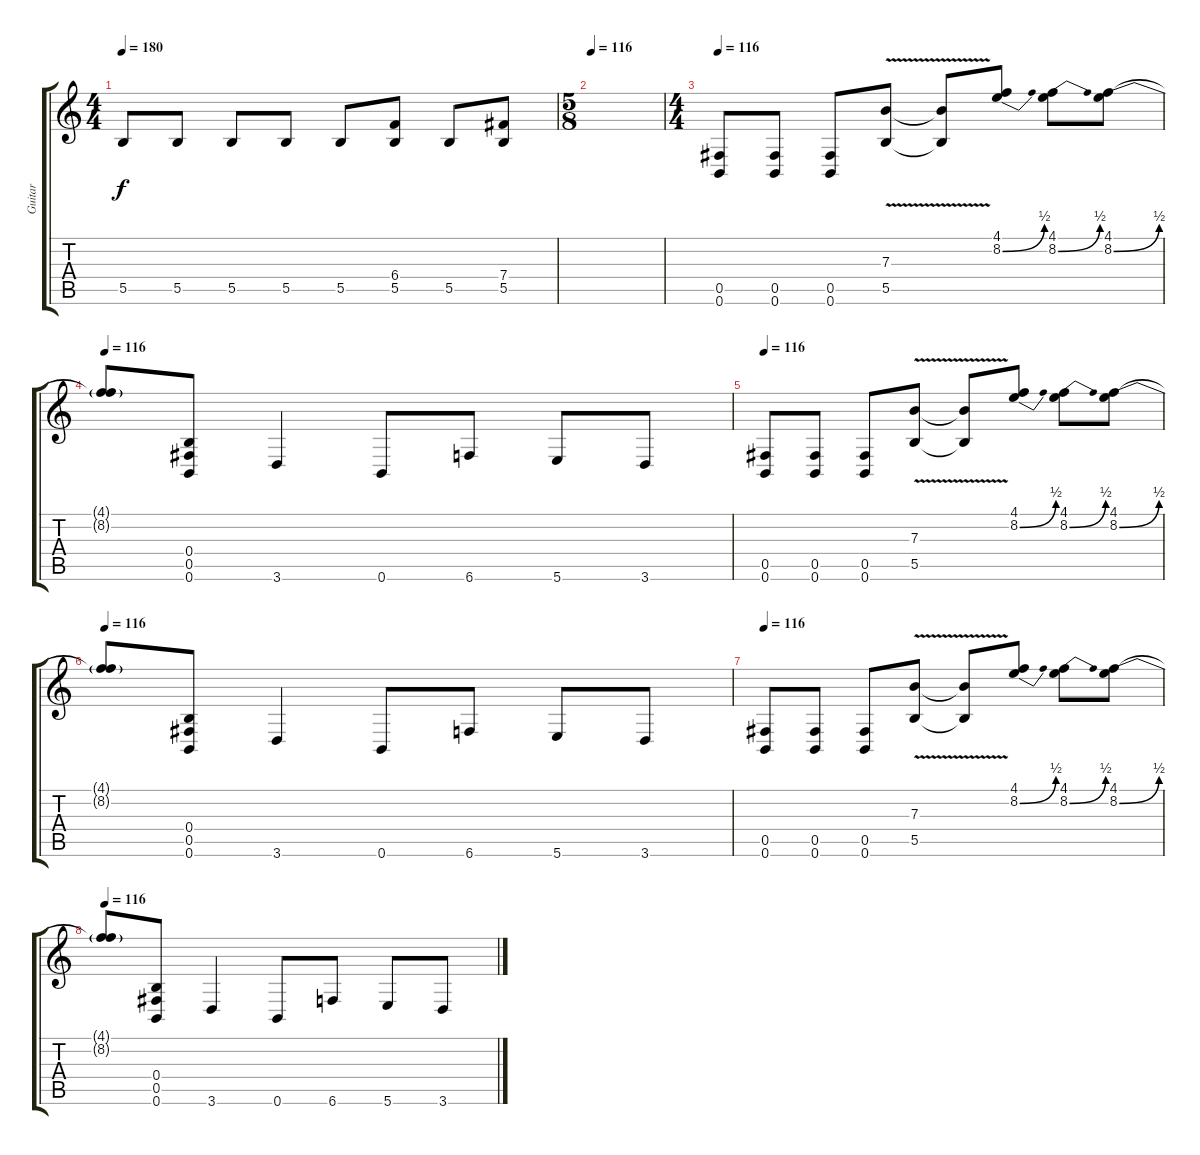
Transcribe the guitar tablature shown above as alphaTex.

\track ("Guitar" "Guitar") {instrument distortionguitar}
\staff {score tabs}
\tuning (Db4 Ab3 E3 B2 Gb2 B1) {hide}
\ts (4 4)
\tempo 180
\clef g2
\ks c
5.5.8{dy f} 5.5.8 5.5.8 5.5.8 5.5.8 (6.4 5.5).8 5.5.8 (7.4 5.5).8 |
\ts (5 8)
\tempo 116
|
\ts (4 4)
\tempo 116
(0.5 0.6).8 (0.5 0.6).8 (0.5 0.6).8 (7.3 5.5{v}).8 (7.3{t} 5.5{t}).8 (4.1 8.2{be (bend 0 0 60 2)}).8 (4.1 8.2{be (bend 0 0 60 2)}).8 (4.1 8.2{be (bend 0 0 60 2)}).8 |
\tempo 116
(4.1{t} 8.2{t}).8 (0.4 0.5 0.6).8 3.6.4 0.6.8 6.6.8 5.6.8 3.6.8 |
\tempo 116
(0.5 0.6).8 (0.5 0.6).8 (0.5 0.6).8 (7.3 5.5{v}).8 (7.3{t} 5.5{t}).8 (4.1 8.2{be (bend 0 0 60 2)}).8 (4.1 8.2{be (bend 0 0 60 2)}).8 (4.1 8.2{be (bend 0 0 60 2)}).8 |
\tempo 116
(4.1{t} 8.2{t}).8 (0.4 0.5 0.6).8 3.6.4 0.6.8 6.6.8 5.6.8 3.6.8 |
\tempo 116
(0.5 0.6).8 (0.5 0.6).8 (0.5 0.6).8 (7.3 5.5{v}).8 (7.3{t} 5.5{t}).8 (4.1 8.2{be (bend 0 0 60 2)}).8 (4.1 8.2{be (bend 0 0 60 2)}).8 (4.1 8.2{be (bend 0 0 60 2)}).8 |
\tempo 116
(4.1{t} 8.2{t}).8 (0.4 0.5 0.6).8 3.6.4 0.6.8 6.6.8 5.6.8 3.6.8
